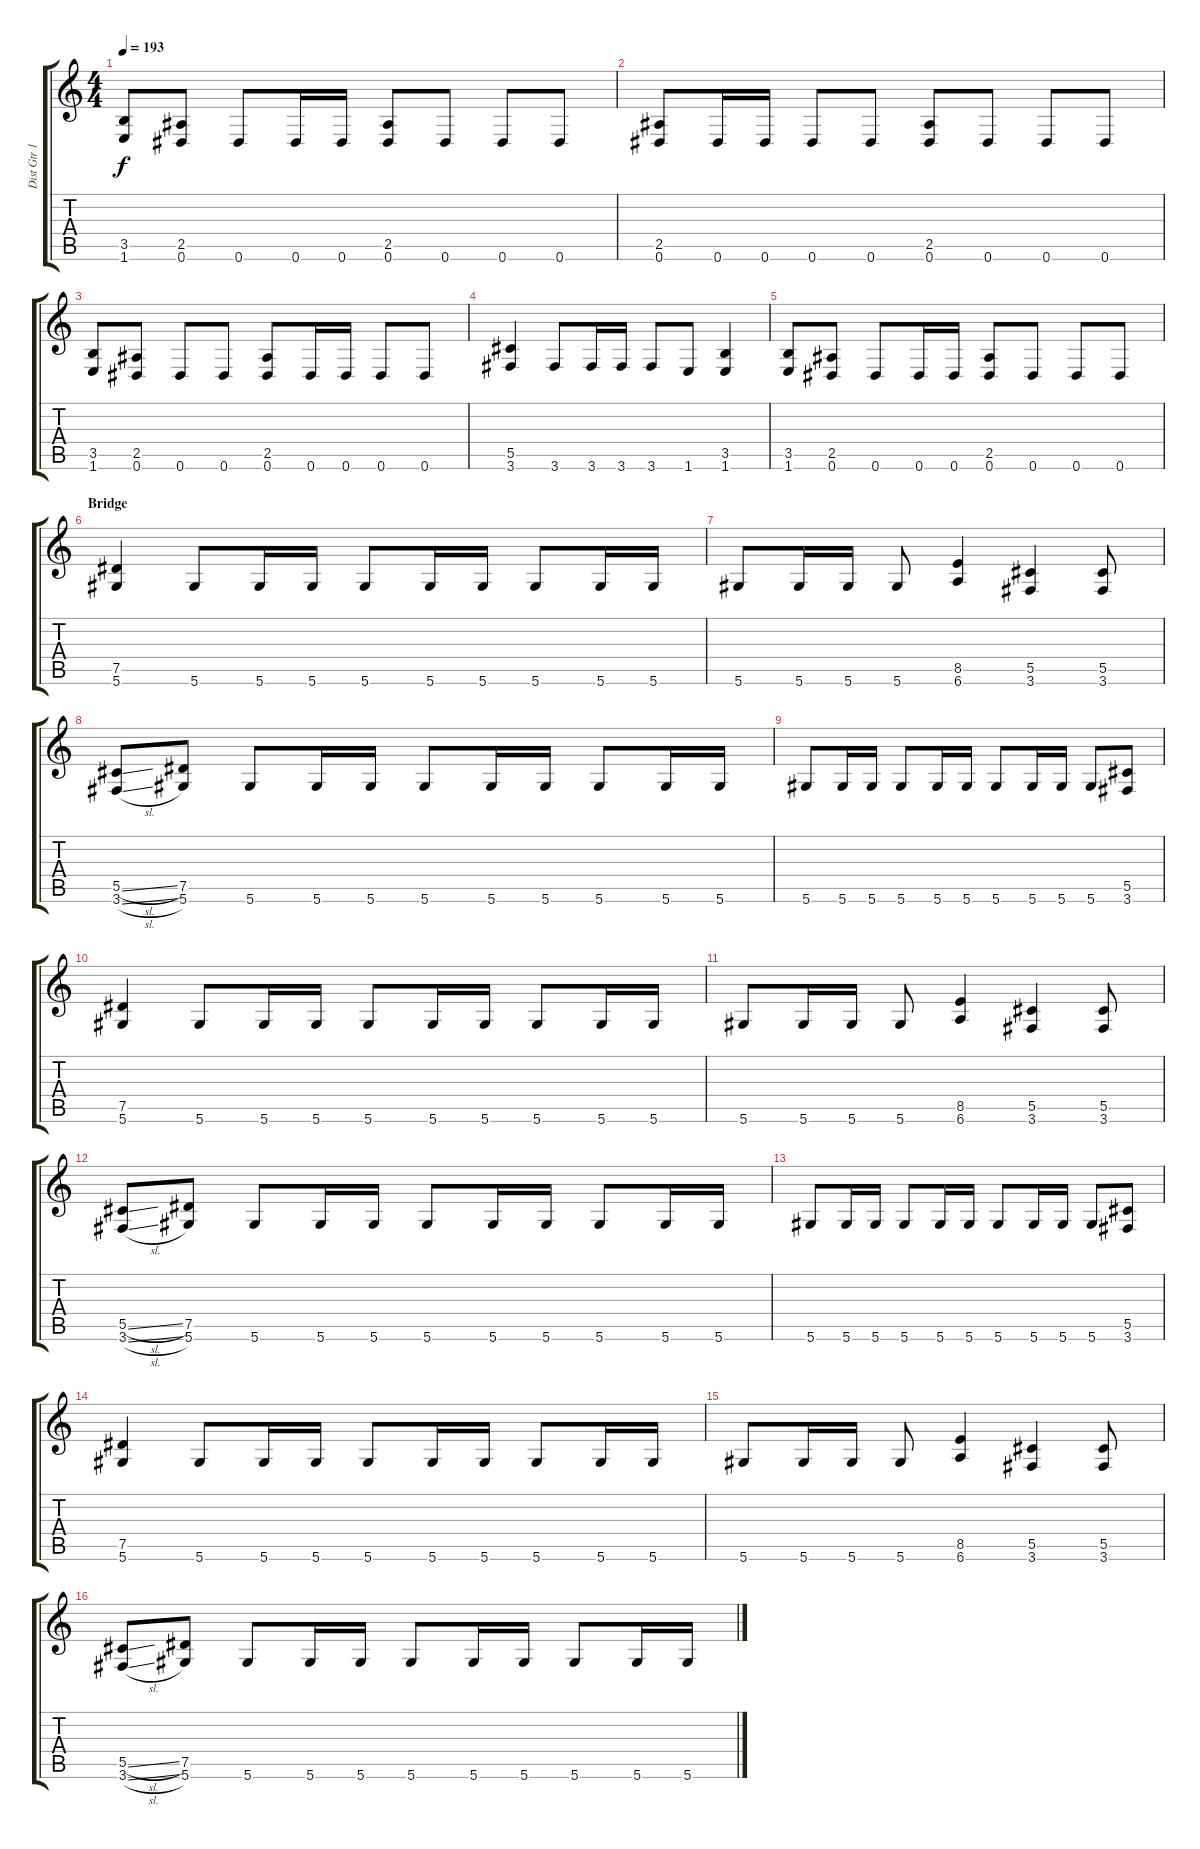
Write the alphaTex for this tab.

\track ("Dist Gtr 1" "Dist Gtr 1") {instrument distortionguitar}
\staff {score tabs}
\tuning (Eb4 Bb3 Gb3 Db3 Ab2 Eb2) {hide}
\ts (4 4)
\tempo 193
\clef g2
\ks c
(3.5 1.6).8{dy f} (2.5 0.6).8 0.6.8 0.6.16 0.6.16 (2.5 0.6).8 0.6.8 0.6.8 0.6.8 |
(2.5 0.6).8 0.6.16 0.6.16 0.6.8 0.6.8 (2.5 0.6).8 0.6.8 0.6.8 0.6.8 |
(3.5 1.6).8 (2.5 0.6).8 0.6.8 0.6.8 (2.5 0.6).8 0.6.16 0.6.16 0.6.8 0.6.8 |
(5.5 3.6).4 3.6.8 3.6.16 3.6.16 3.6.8 1.6.8 (3.5 1.6).4 |
(3.5 1.6).8 (2.5 0.6).8 0.6.8 0.6.16 0.6.16 (2.5 0.6).8 0.6.8 0.6.8 0.6.8 |
\section ("" "Bridge")
(7.5 5.6).4 5.6.8 5.6.16 5.6.16 5.6.8 5.6.16 5.6.16 5.6.8 5.6.16 5.6.16 |
5.6.8 5.6.16 5.6.16 5.6.8 (8.5 6.6).4 (5.5 3.6).4 (5.5 3.6).8 |
(5.5{sl} 3.6{sl}).8 (7.5 5.6).8 5.6.8 5.6.16 5.6.16 5.6.8 5.6.16 5.6.16 5.6.8 5.6.16 5.6.16 |
5.6.8 5.6.16 5.6.16 5.6.8 5.6.16 5.6.16 5.6.8 5.6.16 5.6.16 5.6.8 (5.5 3.6).8 |
(7.5 5.6).4 5.6.8 5.6.16 5.6.16 5.6.8 5.6.16 5.6.16 5.6.8 5.6.16 5.6.16 |
5.6.8 5.6.16 5.6.16 5.6.8 (8.5 6.6).4 (5.5 3.6).4 (5.5 3.6).8 |
(5.5{sl} 3.6{sl}).8 (7.5 5.6).8 5.6.8 5.6.16 5.6.16 5.6.8 5.6.16 5.6.16 5.6.8 5.6.16 5.6.16 |
5.6.8 5.6.16 5.6.16 5.6.8 5.6.16 5.6.16 5.6.8 5.6.16 5.6.16 5.6.8 (5.5 3.6).8 |
(7.5 5.6).4 5.6.8 5.6.16 5.6.16 5.6.8 5.6.16 5.6.16 5.6.8 5.6.16 5.6.16 |
5.6.8 5.6.16 5.6.16 5.6.8 (8.5 6.6).4 (5.5 3.6).4 (5.5 3.6).8 |
(5.5{sl} 3.6{sl}).8 (7.5 5.6).8 5.6.8 5.6.16 5.6.16 5.6.8 5.6.16 5.6.16 5.6.8 5.6.16 5.6.16
